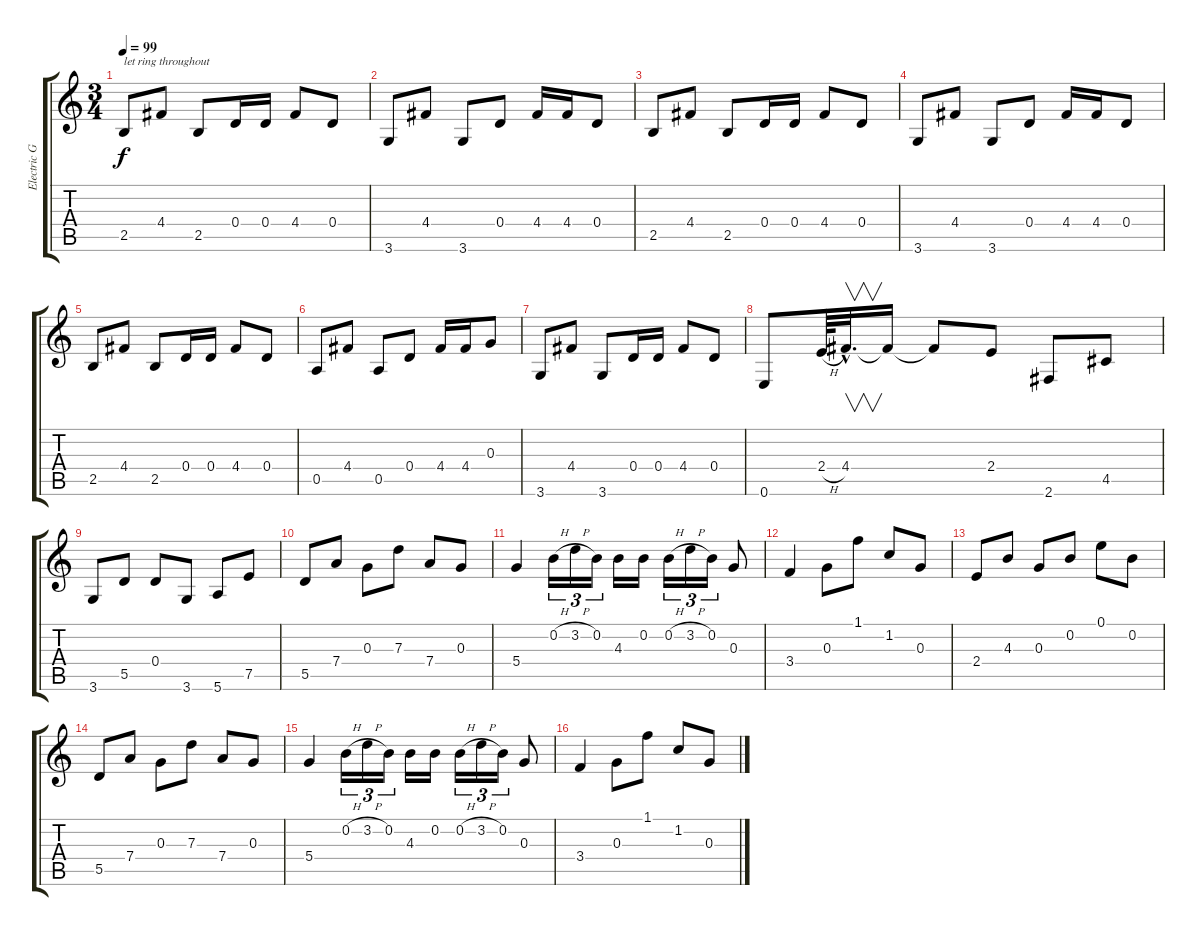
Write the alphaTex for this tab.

\track ("Electric Guitar (Guitar 2)" "Electric G") {instrument electricguitarclean}
\staff {score tabs}
\tuning (E4 B3 G3 D3 A2 E2) {hide}
\ts (3 4)
\tempo 99
\clef g2
\ks c
2.5.8{txt "let ring throughout" dy f} 4.4.8 2.5.8 0.4.16 0.4.16 4.4.8 0.4.8 |
3.6.8 4.4.8 3.6.8 0.4.8 4.4.16 4.4.16 0.4.8 |
2.5.8 4.4.8 2.5.8 0.4.16 0.4.16 4.4.8 0.4.8 |
3.6.8 4.4.8 3.6.8 0.4.8 4.4.16 4.4.16 0.4.8 |
2.5.8 4.4.8 2.5.8 0.4.16 0.4.16 4.4.8 0.4.8 |
0.5.8 4.4.8 0.5.8 0.4.8 4.4.16 4.4.16 0.3.8 |
3.6.8 4.4.8 3.6.8 0.4.16 0.4.16 4.4.8 0.4.8 |
0.6.8 2.4{h}.64 4.4{hac}.32{v d} 4.4{t}.16 4.4{t}.8 2.4.8 2.6.8 4.5.8 |
3.6.8 5.5.8 0.4.8 3.6.8 5.6.8 7.5.8 |
5.5.8 7.4.8 0.3.8 7.3.8 7.4.8 0.3.8 |
5.4.4 0.2{h}.16{tu (3 2)} 3.2{h}.16{tu (3 2)} 0.2.16{tu (3 2)} 4.3.16 0.2.16 0.2{h}.16{tu (3 2)} 3.2{h}.16{tu (3 2)} 0.2.16{tu (3 2)} 0.3.8 |
3.4.4 0.3.8 1.1.8 1.2.8 0.3.8 |
2.4.8 4.3.8 0.3.8 0.2.8 0.1.8 0.2.8 |
5.5.8 7.4.8 0.3.8 7.3.8 7.4.8 0.3.8 |
5.4.4 0.2{h}.16{tu (3 2)} 3.2{h}.16{tu (3 2)} 0.2.16{tu (3 2)} 4.3.16 0.2.16 0.2{h}.16{tu (3 2)} 3.2{h}.16{tu (3 2)} 0.2.16{tu (3 2)} 0.3.8 |
3.4.4 0.3.8 1.1.8 1.2.8 0.3.8
